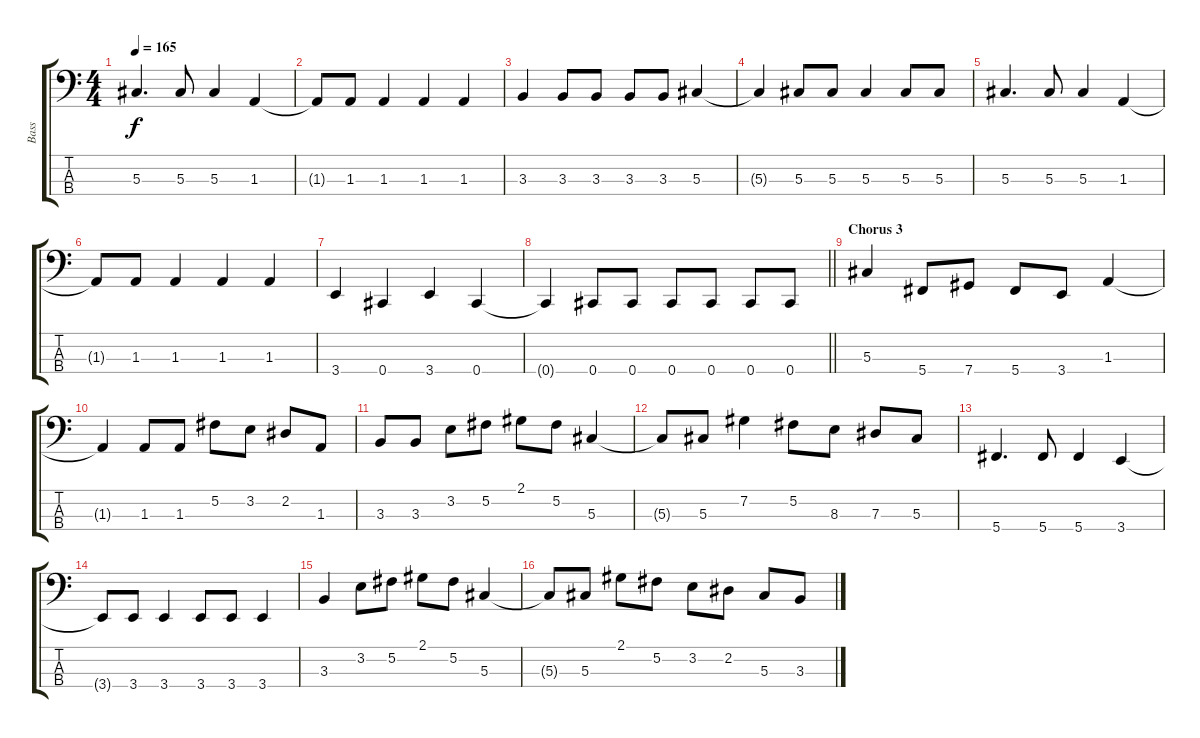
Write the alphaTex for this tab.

\track ("Bass" "Bass") {instrument electricbassfinger}
\staff {score tabs}
\tuning (Gb2 Db2 Ab1 Db1) {hide}
\ts (4 4)
\tempo 165
\clef f4
\ks c
5.3.4{d dy f} 5.3.8 5.3.4 1.3.4 |
1.3{t}.8 1.3.8 1.3.4 1.3.4 1.3.4 |
3.3.4 3.3.8 3.3.8 3.3.8 3.3.8 5.3.4 |
5.3{t}.4 5.3.8 5.3.8 5.3.4 5.3.8 5.3.8 |
5.3.4{d} 5.3.8 5.3.4 1.3.4 |
1.3{t}.8 1.3.8 1.3.4 1.3.4 1.3.4 |
3.4.4 0.4.4 3.4.4 0.4.4 |
\barLineRight lightlight
0.4{t}.4 0.4.8 0.4.8 0.4.8 0.4.8 0.4.8 0.4.8 |
\section ("" "Chorus 3")
5.3.4 5.4.8 7.4.8 5.4.8 3.4.8 1.3.4 |
1.3{t}.4 1.3.8 1.3.8 5.2.8 3.2.8 2.2.8 1.3.8 |
3.3.8 3.3.8 3.2.8 5.2.8 2.1.8 5.2.8 5.3.4 |
5.3{t}.8 5.3.8 7.2.4 5.2.8 8.3.8 7.3.8 5.3.8 |
5.4.4{d} 5.4.8 5.4.4 3.4.4 |
3.4{t}.8 3.4.8 3.4.4 3.4.8 3.4.8 3.4.4 |
3.3.4 3.2.8 5.2.8 2.1.8 5.2.8 5.3.4 |
5.3{t}.8 5.3.8 2.1.8 5.2.8 3.2.8 2.2.8 5.3.8 3.3.8
